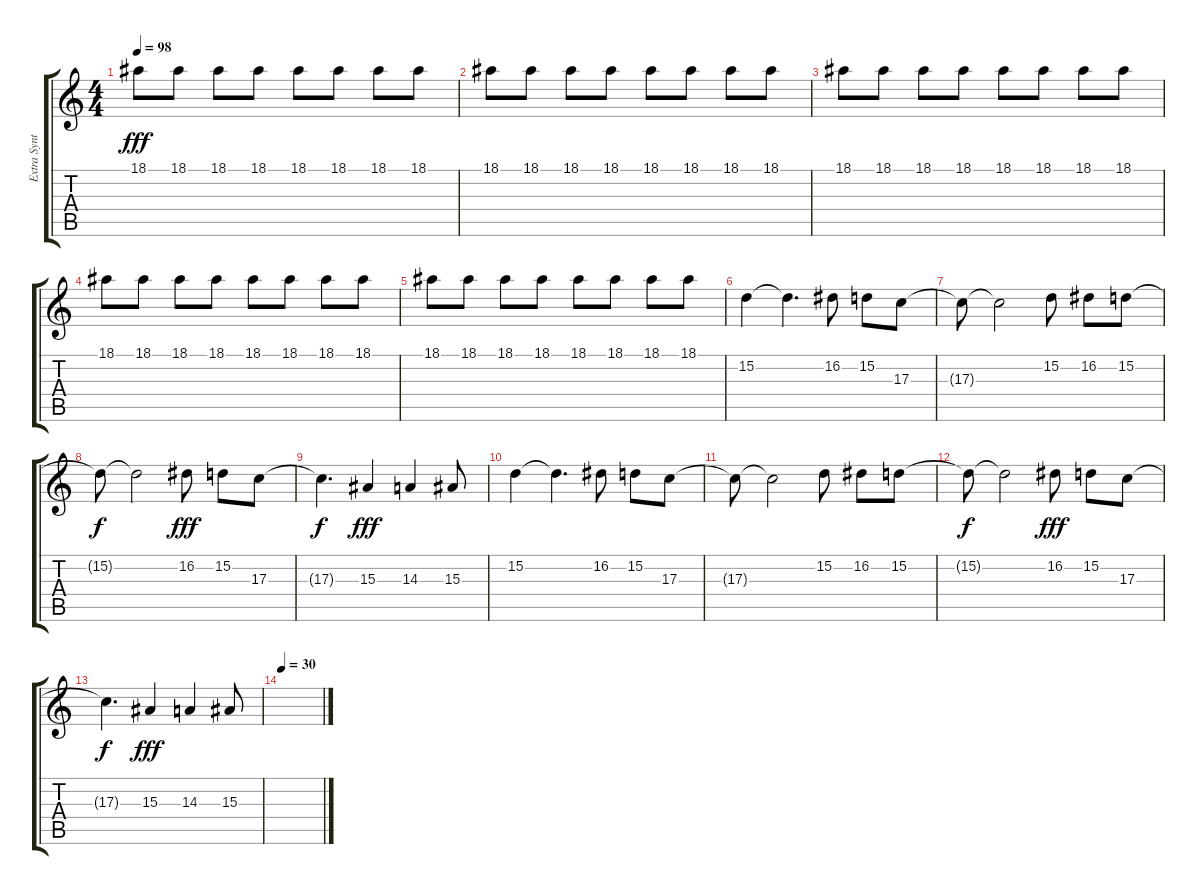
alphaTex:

\track ("Extra Synth 1" "Extra Synt") {instrument whistle}
\staff {score tabs}
\tuning (E4 B3 G3 D3 A2 E2) {hide}
\ts (4 4)
\tempo 98
\clef g2
\ks c
18.1.8{dy fff} 18.1.8 18.1.8 18.1.8 18.1.8 18.1.8 18.1.8 18.1.8 |
18.1.8 18.1.8 18.1.8 18.1.8 18.1.8 18.1.8 18.1.8 18.1.8 |
18.1.8 18.1.8 18.1.8 18.1.8 18.1.8 18.1.8 18.1.8 18.1.8 |
18.1.8 18.1.8 18.1.8 18.1.8 18.1.8 18.1.8 18.1.8 18.1.8 |
18.1.8 18.1.8 18.1.8 18.1.8 18.1.8 18.1.8 18.1.8 18.1.8 |
15.2.4{volume 10} 15.2{t}.4{d} 16.2.8 15.2.8 17.3.8 |
17.3{t}.8 17.3{t}.2 15.2.8 16.2.8 15.2.8 |
15.2{t}.8{dy f} 15.2{t}.2 16.2.8{dy fff} 15.2.8 17.3.8 |
17.3{t}.4{d dy f} 15.3.4{dy fff} 14.3.4 15.3.8 |
15.2.4 15.2{t}.4{d} 16.2.8 15.2.8 17.3.8 |
17.3{t}.8 17.3{t}.2 15.2.8 16.2.8 15.2.8 |
15.2{t}.8{dy f} 15.2{t}.2 16.2.8{dy fff} 15.2.8 17.3.8 |
17.3{t}.4{d dy f} 15.3.4{dy fff} 14.3.4 15.3.8 |
\tempo 30
